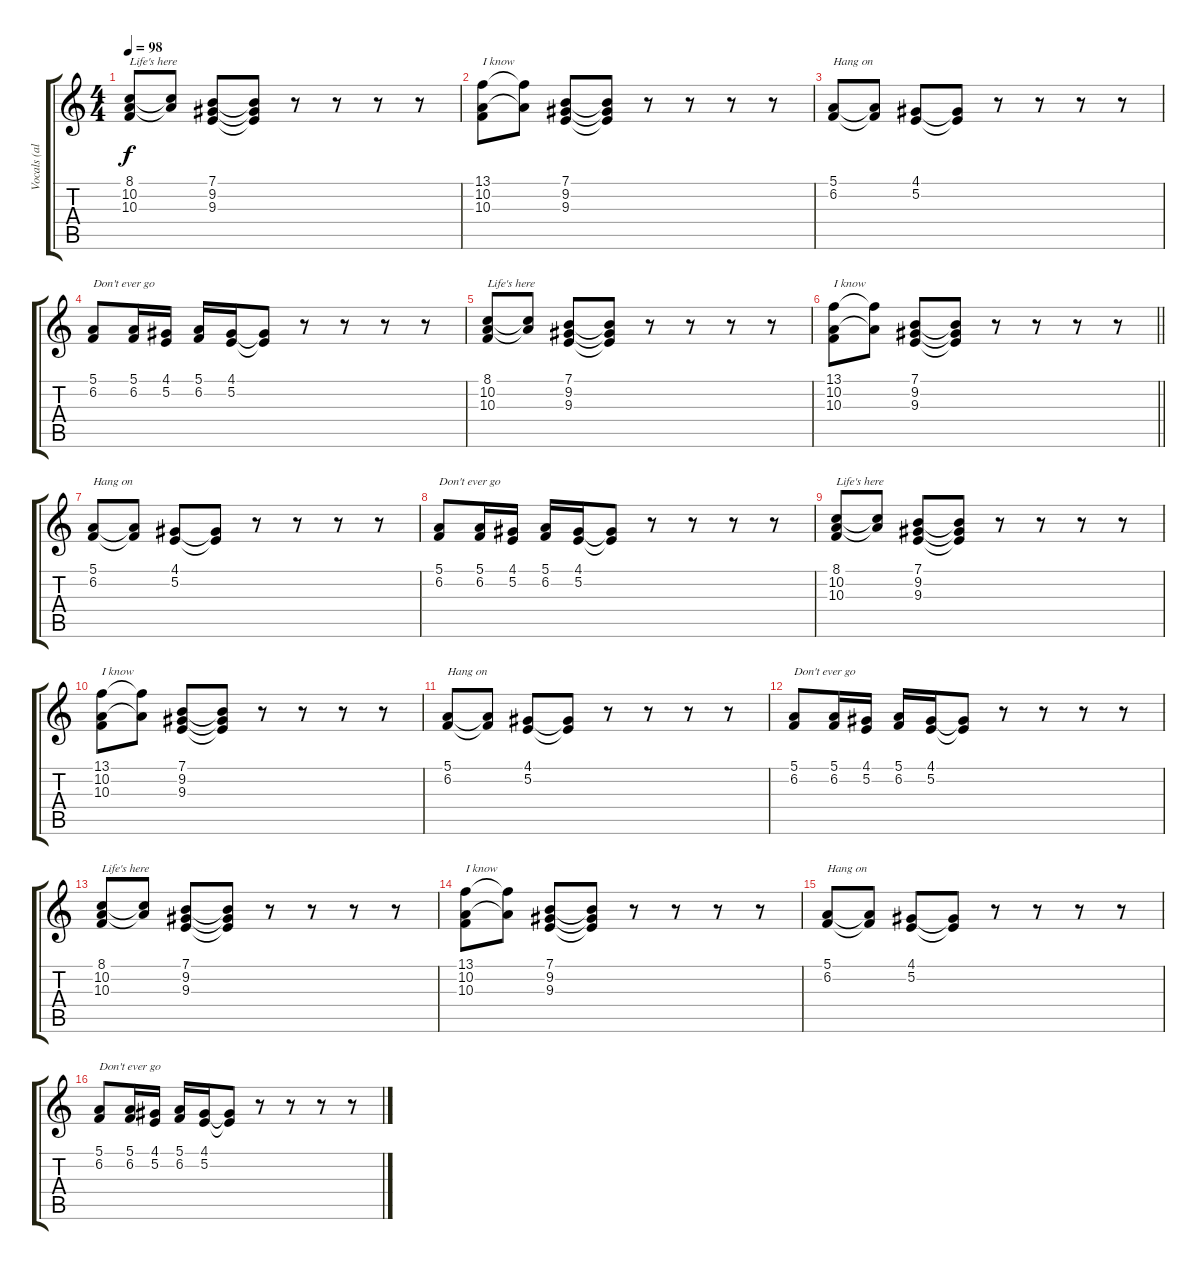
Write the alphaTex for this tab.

\track ("Vocals (alternatively Mike Harrisson and" "Vocals (al") {instrument tenorsax}
\staff {score tabs}
\tuning (E4 B3 G3 D3 A2 E2) {hide}
\ts (4 4)
\tempo 98
\clef g2
\ks c
(8.1 10.2 10.3).8{txt "Life's here" dy f} (8.1{t} 10.2{t}).8 (7.1 9.2 9.3).8 (7.1{t} 9.2{t} 9.3{t}).8 r.8 r.8 r.8 r.8 |
(13.1 10.2 10.3).8{txt "I know"} (13.1{t} 10.2{t}).8 (7.1 9.2 9.3).8 (7.1{t} 9.2{t} 9.3{t}).8 r.8 r.8 r.8 r.8 |
(5.1 6.2).8{txt "Hang on"} (5.1{t} 6.2{t}).8 (4.1 5.2).8 (4.1{t} 5.2{t}).8 r.8 r.8 r.8 r.8 |
(5.1 6.2).8{txt "Don't ever go"} (5.1 6.2).16 (4.1 5.2).16 (5.1 6.2).16 (4.1 5.2).16 (4.1{t} 5.2{t}).8 r.8 r.8 r.8 r.8 |
(8.1 10.2 10.3).8{txt "Life's here"} (8.1{t} 10.2{t}).8 (7.1 9.2 9.3).8 (7.1{t} 9.2{t} 9.3{t}).8 r.8 r.8 r.8 r.8 |
\barLineRight lightlight
(13.1 10.2 10.3).8{txt "I know"} (13.1{t} 10.2{t}).8 (7.1 9.2 9.3).8 (7.1{t} 9.2{t} 9.3{t}).8 r.8 r.8 r.8 r.8 |
(5.1 6.2).8{txt "Hang on"} (5.1{t} 6.2{t}).8 (4.1 5.2).8 (4.1{t} 5.2{t}).8 r.8 r.8 r.8 r.8 |
(5.1 6.2).8{txt "Don't ever go"} (5.1 6.2).16 (4.1 5.2).16 (5.1 6.2).16 (4.1 5.2).16 (4.1{t} 5.2{t}).8 r.8 r.8 r.8 r.8 |
(8.1 10.2 10.3).8{txt "Life's here"} (8.1{t} 10.2{t}).8 (7.1 9.2 9.3).8 (7.1{t} 9.2{t} 9.3{t}).8 r.8 r.8 r.8 r.8 |
(13.1 10.2 10.3).8{txt "I know"} (13.1{t} 10.2{t}).8 (7.1 9.2 9.3).8 (7.1{t} 9.2{t} 9.3{t}).8 r.8 r.8 r.8 r.8 |
(5.1 6.2).8{txt "Hang on"} (5.1{t} 6.2{t}).8 (4.1 5.2).8 (4.1{t} 5.2{t}).8 r.8 r.8 r.8 r.8 |
(5.1 6.2).8{txt "Don't ever go"} (5.1 6.2).16 (4.1 5.2).16 (5.1 6.2).16 (4.1 5.2).16 (4.1{t} 5.2{t}).8 r.8 r.8 r.8 r.8 |
(8.1 10.2 10.3).8{txt "Life's here"} (8.1{t} 10.2{t}).8 (7.1 9.2 9.3).8 (7.1{t} 9.2{t} 9.3{t}).8 r.8 r.8 r.8 r.8 |
(13.1 10.2 10.3).8{txt "I know"} (13.1{t} 10.2{t}).8 (7.1 9.2 9.3).8 (7.1{t} 9.2{t} 9.3{t}).8 r.8 r.8 r.8 r.8 |
(5.1 6.2).8{txt "Hang on"} (5.1{t} 6.2{t}).8 (4.1 5.2).8 (4.1{t} 5.2{t}).8 r.8 r.8 r.8 r.8 |
(5.1 6.2).8{txt "Don't ever go"} (5.1 6.2).16 (4.1 5.2).16 (5.1 6.2).16 (4.1 5.2).16 (4.1{t} 5.2{t}).8 r.8 r.8 r.8 r.8
